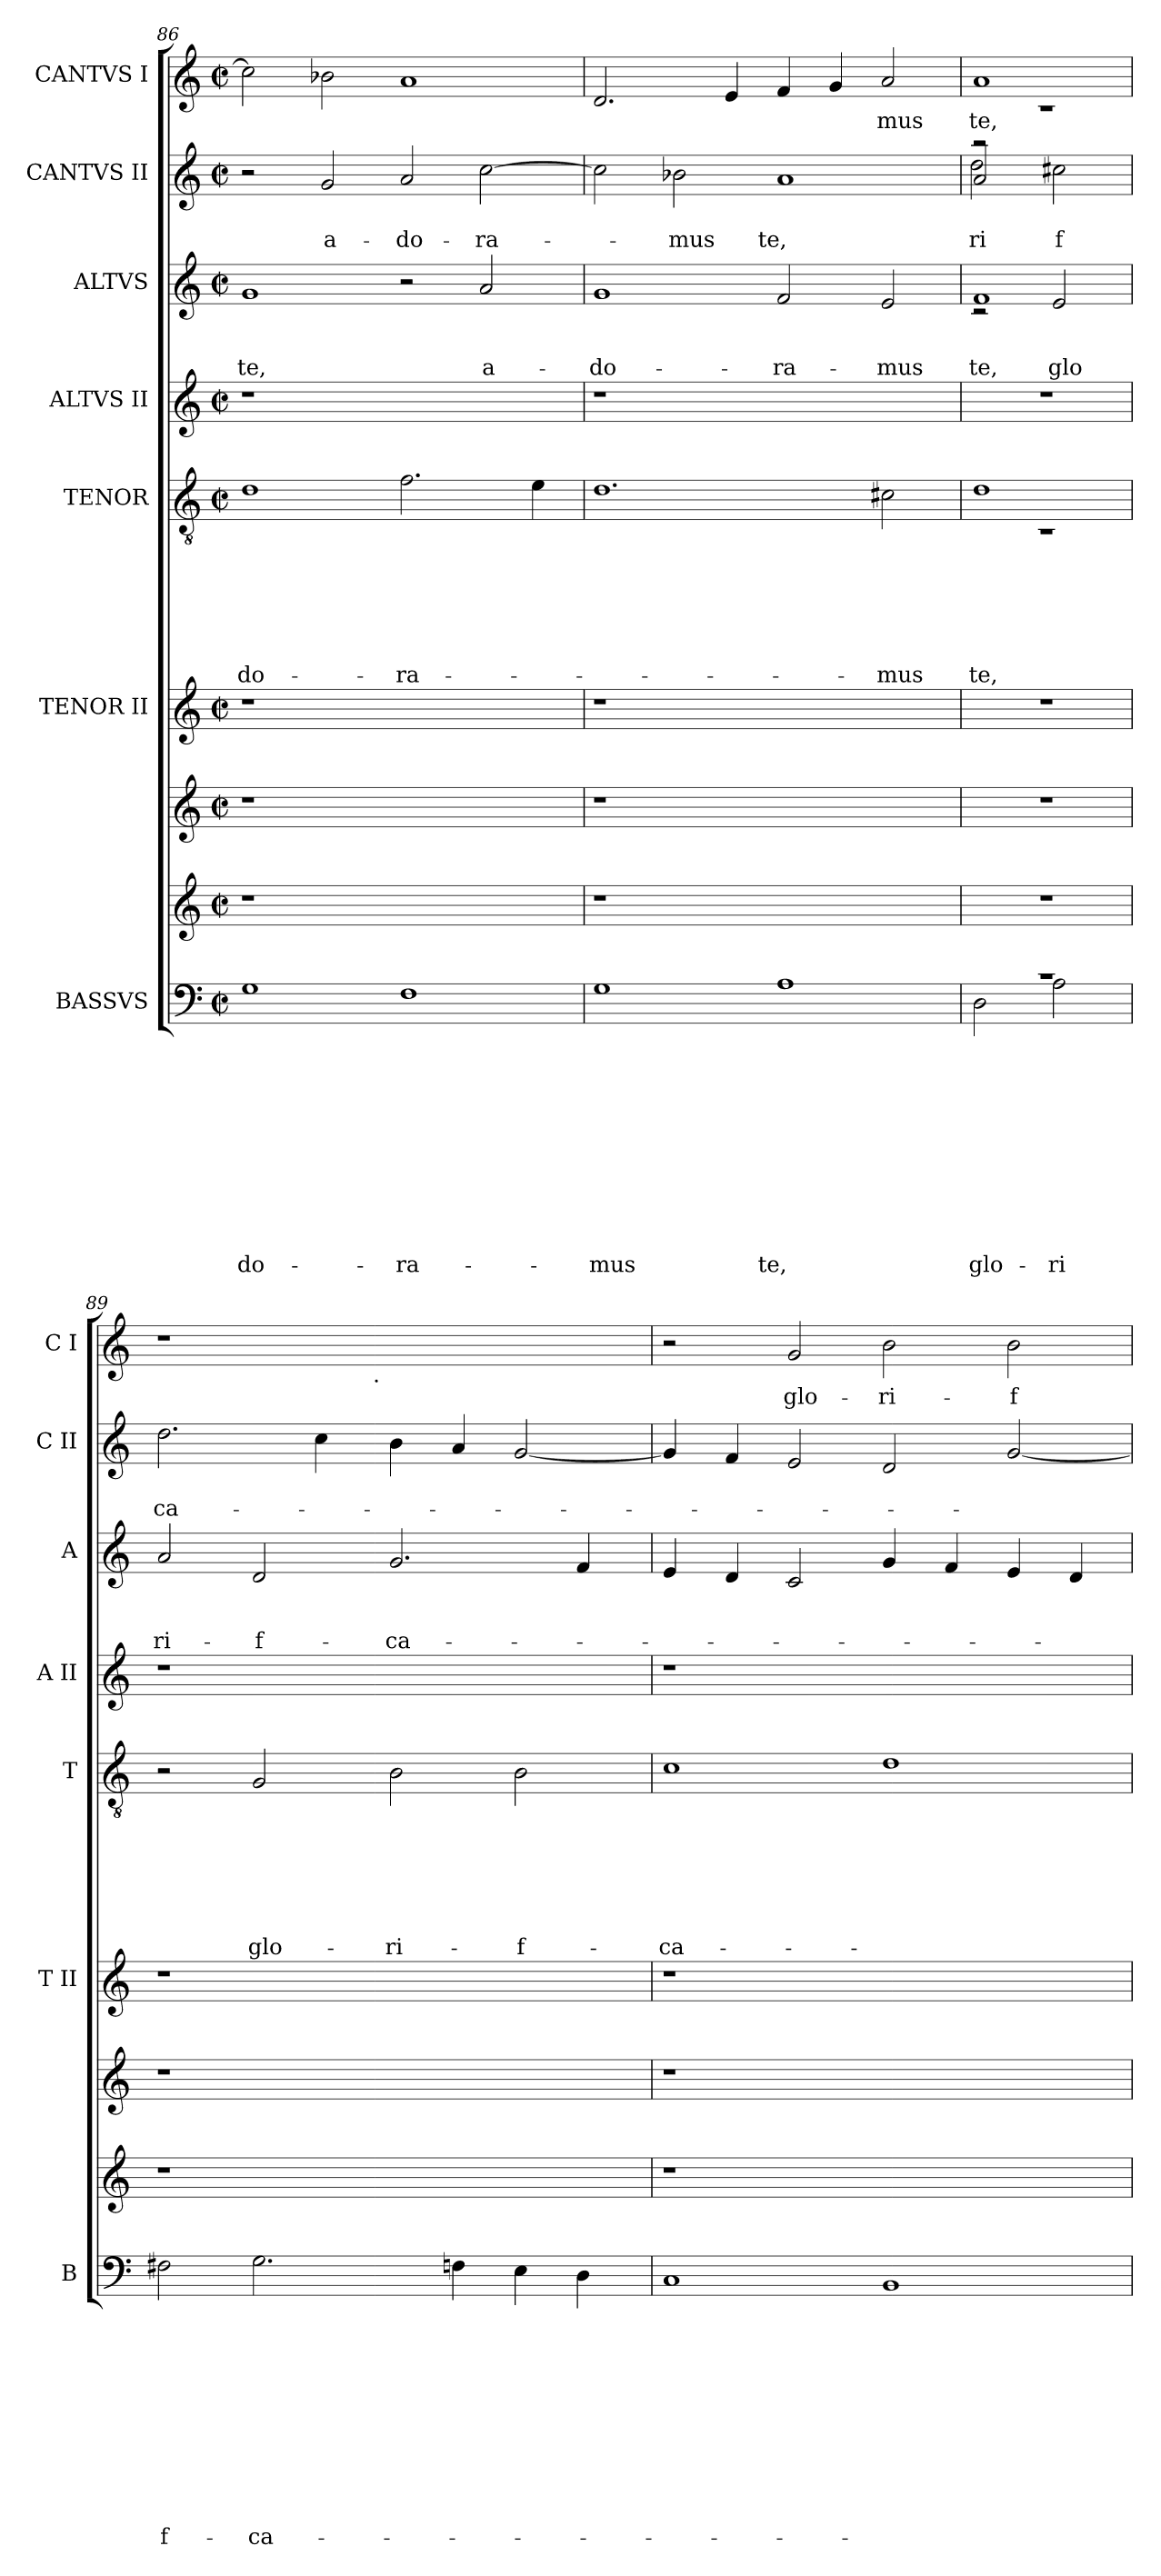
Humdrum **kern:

**kern	**text	**text	**text	**text	**text	**text	**text	**text	**text	**text	**text	**kern	**kern	**kern	**kern	**text	**text	**text	**text	**text	**text	**text	**kern	**kern	**text	**text	**text	**kern	**text	**text	**kern	**text
*part9	*part9	*part9	*part9	*part9	*part9	*part9	*part9	*part9	*part9	*part9	*part9	*part8	*part7	*part6	*part5	*part5	*part5	*part5	*part5	*part5	*part5	*part5	*part4	*part3	*part3	*part3	*part3	*part2	*part2	*part2	*part1	*part1
*staff9	*staff9	*staff9	*staff9	*staff9	*staff9	*staff9	*staff9	*staff9	*staff9	*staff9	*staff9	*staff8	*staff7	*staff6	*staff5	*staff5	*staff5	*staff5	*staff5	*staff5	*staff5	*staff5	*staff4	*staff3	*staff3	*staff3	*staff3	*staff2	*staff2	*staff2	*staff1	*staff1
*I"BASSVS	*	*	*	*	*	*	*	*	*	*	*	*	*	*I"TENOR II	*I"TENOR	*	*	*	*	*	*	*	*I"ALTVS II	*I"ALTVS	*	*	*	*I"CANTVS II	*	*	*I"CANTVS I	*
*I'B	*	*	*	*	*	*	*	*	*	*	*	*	*	*I'T II	*I'T	*	*	*	*	*	*	*	*I'A II	*I'A	*	*	*	*I'C II	*	*	*I'C I	*
!!LO:PB:g=z
*clefF4	*	*	*	*	*	*	*	*	*	*	*	*clefG2	*clefG2	*clefG2	*clefGv2	*	*	*	*	*	*	*	*clefG2	*clefG2	*	*	*	*clefG2	*	*	*clefG2	*
*k[]	*	*	*	*	*	*	*	*	*	*	*	*k[]	*k[]	*k[]	*k[]	*	*	*	*	*	*	*	*k[]	*k[]	*	*	*	*k[]	*	*	*k[]	*
*C:	*	*	*	*	*	*	*	*	*	*	*	*C:	*C:	*C:	*C:	*	*	*	*	*	*	*	*C:	*C:	*	*	*	*C:	*	*	*C:	*
*M2/2	*	*	*	*	*	*	*	*	*	*	*	*M2/2	*M2/2	*M2/2	*M2/2	*	*	*	*	*	*	*	*M2/2	*M2/2	*	*	*	*M2/2	*	*	*M2/2	*
*met(c|)	*	*	*	*	*	*	*	*	*	*	*	*met(c|)	*met(c|)	*met(c|)	*met(c|)	*	*	*	*	*	*	*	*met(c|)	*met(c|)	*	*	*	*met(c|)	*	*	*met(c|)	*
=86	=86	=86	=86	=86	=86	=86	=86	=86	=86	=86	=86	=86	=86	=86	=86	=86	=86	=86	=86	=86	=86	=86	=86	=86	=86	=86	=86	=86	=86	=86	=86	=86
!	!	!	!	!	!	!	!	!	!	!	!LO:LY:b	!	!	!	!	!	!	!	!	!	!	!LO:LY:b	!	!	!	!	!LO:LY:b	!	!	!	!	!
1G	.	.	.	.	.	.	.	.	.	.	-do-	1r	1r	1r	1d	.	.	.	.	.	.	-do-	1r	1g	.	.	te,	2r	.	.	2cc\]	.
!	!	!	!	!	!	!	!	!	!	!	!	!	!	!	!	!	!	!	!	!	!	!	!	!	!	!	!	!	!	!LO:LY:b	!	!
.	.	.	.	.	.	.	.	.	.	.	.	.	.	.	.	.	.	.	.	.	.	.	.	.	.	.	.	2g/	.	a-	2b-X\	.
!	!	!	!	!	!	!	!	!	!	!	!LO:LY:b	!	!	!	!	!	!	!	!	!	!	!LO:LY:b	!	!	!	!	!	!	!	!LO:LY:b	!	!
1F	.	.	.	.	.	.	.	.	.	.	-ra-	1ryy	1ryy	1ryy	2.f\	.	.	.	.	.	.	-ra-	1ryy	2r	.	.	.	2a/	.	-do-	1a	.
!	!	!	!	!	!	!	!	!	!	!	!	!	!	!	!	!	!	!	!	!	!	!	!	!	!	!	!LO:LY:b	!	!	!LO:LY:b	!	!
.	.	.	.	.	.	.	.	.	.	.	.	.	.	.	.	.	.	.	.	.	.	.	.	2a/	.	.	a-	[>2cc\	.	-ra-	.	.
.	.	.	.	.	.	.	.	.	.	.	.	.	.	.	4e\	.	.	.	.	.	.	.	.	.	.	.	.	.	.	.	.	.
=87	=87	=87	=87	=87	=87	=87	=87	=87	=87	=87	=87	=87	=87	=87	=87	=87	=87	=87	=87	=87	=87	=87	=87	=87	=87	=87	=87	=87	=87	=87	=87	=87
!	!	!	!	!	!	!	!	!	!	!	!LO:LY:b	!	!	!	!	!	!	!	!	!	!	!	!	!	!	!	!LO:LY:b	!	!	!	!	!
1G	.	.	.	.	.	.	.	.	.	.	-mus	1r	1r	1r	1.d	.	.	.	.	.	.	.	1r	1g	.	.	-do-	2cc\]	.	.	2.d/	.
!	!	!	!	!	!	!	!	!	!	!	!	!	!	!	!	!	!	!	!	!	!	!	!	!	!	!	!	!	!	!LO:LY:b	!	!
.	.	.	.	.	.	.	.	.	.	.	.	.	.	.	.	.	.	.	.	.	.	.	.	.	.	.	.	2b-X\	.	-mus	.	.
.	.	.	.	.	.	.	.	.	.	.	.	.	.	.	.	.	.	.	.	.	.	.	.	.	.	.	.	.	.	.	4e/	.
!	!	!	!	!	!	!	!	!	!	!	!LO:LY:b	!	!	!	!	!	!	!	!	!	!	!	!	!	!	!	!LO:LY:b	!	!	!LO:LY:b	!	!
1A	.	.	.	.	.	.	.	.	.	.	te,	1ryy	1ryy	1ryy	.	.	.	.	.	.	.	.	1ryy	2f/	.	.	-ra-	1a	.	te,	4f/	.
.	.	.	.	.	.	.	.	.	.	.	.	.	.	.	.	.	.	.	.	.	.	.	.	.	.	.	.	.	.	.	4g/	.
!	!	!	!	!	!	!	!	!	!	!	!	!	!	!	!	!	!	!	!	!	!	!LO:LY:b	!	!	!	!	!LO:LY:b	!	!	!	!	!LO:LY:b
.	.	.	.	.	.	.	.	.	.	.	.	.	.	.	2c#X\	.	.	.	.	.	.	-mus	.	2e/	.	.	-mus	.	.	.	2a/	-mus
=88	=88	=88	=88	=88	=88	=88	=88	=88	=88	=88	=88	=88	=88	=88	=88	=88	=88	=88	=88	=88	=88	=88	=88	=88	=88	=88	=88	=88	=88	=88	=88	=88
*^	*	*	*	*	*	*	*	*	*	*	*	*	*	*	*	*	*	*	*	*	*	*	*	*	*	*	*	*	*	*	*	*
!	!	!	!	!	!	!	!	!	!	!	!	!LO:LY:b	!	!	!	!	!	!	!	!	!	!	!LO:LY:b	!	!	!	!	!LO:LY:b	!	!	!LO:LY:b	!	!
*	*	*	*	*	*	*	*	*	*	*	*	*	*	*	*	*^	*	*	*	*	*	*	*	*	*^	*	*	*	*^	*	*	*	*
*	*	*	*	*	*	*	*	*	*	*	*	*	*	*	*	*	*	*	*	*	*	*	*	*	*	*	*	*	*	*	*	*^	*	*	*	*
!	!	!	!	!	!	!	!	!	!	!	!	!	!	!	!	!	!	!	!	!	!	!	!	!	!	!	!	!	!	!	!	!	!	!	!LO:LY:b	!	!LO:LY:b
*	*	*	*	*	*	*	*	*	*	*	*	*	*	*	*	*	*	*	*	*	*	*	*	*	*	*	*	*	*	*	*	*	*	*	*	*^	*
1rc	2D\	.	.	.	.	.	.	.	.	.	.	glo-	1r	1r	1r	1d	1rC	.	.	.	.	.	.	te,	1r	1f	2rc	.	.	te,	2raa	2a/	2dd\	.	-ri-	1a	1rc	te,
!	!	!	!	!	!	!	!	!	!	!	!	!LO:LY:b	!	!	!	!	!	!	!	!	!	!	!	!	!	!	!	!	!	!LO:LY:b	!	!	!	!	!LO:LY:b	!	!	!
.	2A\	.	.	.	.	.	.	.	.	.	.	-ri-	.	.	.	.	.	.	.	.	.	.	.	.	.	.	2e/	.	.	glo-	2ryy	2ryy	2cc#X\	.	-f-	.	.	.
*	*	*	*	*	*	*	*	*	*	*	*	*	*	*	*	*v	*v	*	*	*	*	*	*	*	*	*	*	*	*	*	*	*	*	*	*	*	*	*
=89	=89	=89	=89	=89	=89	=89	=89	=89	=89	=89	=89	=89	=89	=89	=89	=89	=89	=89	=89	=89	=89	=89	=89	=89	=89	=89	=89	=89	=89	=89	=89	=89	=89	=89	=89	=89	=89
!	!	!	!	!	!	!	!	!	!	!	!	!LO:LY:b	!	!	!	!	!	!	!	!	!	!	!	!	!	!	!	!	!LO:LY:b	!	!	!	!	!LO:LY:b	!	!	!
*	*	*	*	*	*	*	*	*	*	*	*	*	*	*	*	*	*	*	*	*	*	*	*	*	*v	*v	*	*	*	*	*	*	*	*	*	*	*
*v	*v	*	*	*	*	*	*	*	*	*	*	*	*	*	*	*	*	*	*	*	*	*	*	*	*	*	*	*	*v	*v	*v	*	*	*	*	*
2F#X\	.	.	.	.	.	.	.	.	.	.	-f-	1r	1r	1r	2r	.	.	.	.	.	.	.	1r	2a/	.	.	-ri-	2.dd\	.	-ca-	1r	2ryy	.
!	!	!	!	!	!	!	!	!	!	!	!LO:LY:b	!	!	!	!	!	!	!	!	!	!	!LO:LY:b	!	!	!	!	!LO:LY:b	!	!	!	!	!	!
2.G\	.	.	.	.	.	.	.	.	.	.	-ca-	.	.	.	2G/	.	.	.	.	.	.	glo-	.	2d/	.	.	-f-	.	.	.	.	4...ryy	.
.	.	.	.	.	.	.	.	.	.	.	.	.	.	.	.	.	.	.	.	.	.	.	.	.	.	.	.	4cc\	.	.	.	.	.
!	!	!	!	!	!	!	!	!	!	!	!	!	!	!	!	!	!	!	!	!	!	!	!	!	!	!	!	!	!	!	!	!LO:TX:b:t=.	!
.	.	.	.	.	.	.	.	.	.	.	.	.	.	.	.	.	.	.	.	.	.	.	.	.	.	.	.	.	.	.	.	1ryy	.
!	!	!	!	!	!	!	!	!	!	!	!	!	!	!	!	!	!	!	!	!	!	!LO:LY:b	!	!	!	!	!LO:LY:b	!	!	!	!	!	!
.	.	.	.	.	.	.	.	.	.	.	.	1ryy	1ryy	1ryy	2B\	.	.	.	.	.	.	-ri-	1ryy	2.g/	.	.	-ca-	4b\	.	.	1ryy	.	.
4Fn\	.	.	.	.	.	.	.	.	.	.	.	.	.	.	.	.	.	.	.	.	.	.	.	.	.	.	.	4a/	.	.	.	.	.
!	!	!	!	!	!	!	!	!	!	!	!	!	!	!	!	!	!	!	!	!	!	!LO:LY:b	!	!	!	!	!	!	!	!	!	!	!
4E\	.	.	.	.	.	.	.	.	.	.	.	.	.	.	2B\	.	.	.	.	.	.	-f-	.	.	.	.	.	[<2g/	.	.	.	.	.
4D\	.	.	.	.	.	.	.	.	.	.	.	.	.	.	.	.	.	.	.	.	.	.	.	4f/	.	.	.	.	.	.	.	.	.
.	.	.	.	.	.	.	.	.	.	.	.	.	.	.	.	.	.	.	.	.	.	.	.	.	.	.	.	.	.	.	.	32ryy	.
=90	=90	=90	=90	=90	=90	=90	=90	=90	=90	=90	=90	=90	=90	=90	=90	=90	=90	=90	=90	=90	=90	=90	=90	=90	=90	=90	=90	=90	=90	=90	=90	=90	=90
!	!	!	!	!	!	!	!	!	!	!	!	!	!	!	!	!	!	!	!	!	!	!LO:LY:b	!	!	!	!	!	!	!	!	!	!	!
*	*	*	*	*	*	*	*	*	*	*	*	*	*	*	*	*	*	*	*	*	*	*	*	*	*	*	*	*	*	*	*v	*v	*
1C	.	.	.	.	.	.	.	.	.	.	.	1r	1r	1r	1c	.	.	.	.	.	.	-ca-	1r	4e/	.	.	.	4g/]	.	.	2r	.
.	.	.	.	.	.	.	.	.	.	.	.	.	.	.	.	.	.	.	.	.	.	.	.	4d/	.	.	.	4f/	.	.	.	.
!	!	!	!	!	!	!	!	!	!	!	!	!	!	!	!	!	!	!	!	!	!	!	!	!	!	!	!	!	!	!	!	!LO:LY:b
.	.	.	.	.	.	.	.	.	.	.	.	.	.	.	.	.	.	.	.	.	.	.	.	2c/	.	.	.	2e/	.	.	2g/	glo-
!	!	!	!	!	!	!	!	!	!	!	!	!	!	!	!	!	!	!	!	!	!	!	!	!	!	!	!	!	!	!	!	!LO:LY:b
1BB	.	.	.	.	.	.	.	.	.	.	.	1ryy	1ryy	1ryy	1d	.	.	.	.	.	.	.	1ryy	4g/	.	.	.	2d/	.	.	2b\	-ri-
.	.	.	.	.	.	.	.	.	.	.	.	.	.	.	.	.	.	.	.	.	.	.	.	4f/	.	.	.	.	.	.	.	.
!	!	!	!	!	!	!	!	!	!	!	!	!	!	!	!	!	!	!	!	!	!	!	!	!	!	!	!	!	!	!	!	!LO:LY:b
.	.	.	.	.	.	.	.	.	.	.	.	.	.	.	.	.	.	.	.	.	.	.	.	4e/	.	.	.	[<2g/	.	.	2b\	-f-
.	.	.	.	.	.	.	.	.	.	.	.	.	.	.	.	.	.	.	.	.	.	.	.	4d/	.	.	.	.	.	.	.	.
=	=	=	=	=	=	=	=	=	=	=	=	=	=	=	=	=	=	=	=	=	=	=	=	=	=	=	=	=	=	=	=	=
*-	*-	*-	*-	*-	*-	*-	*-	*-	*-	*-	*-	*-	*-	*-	*-	*-	*-	*-	*-	*-	*-	*-	*-	*-	*-	*-	*-	*-	*-	*-	*-	*-
